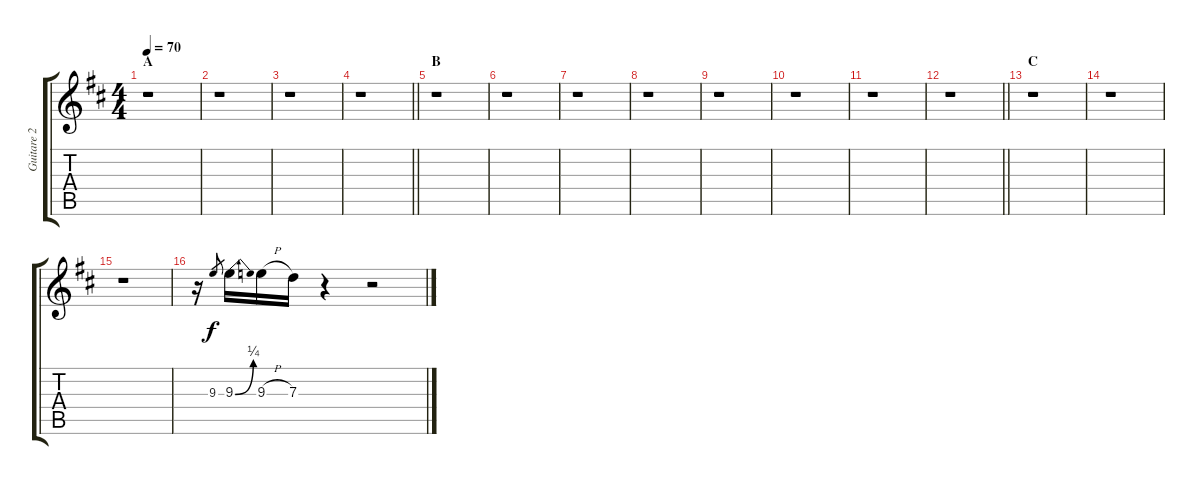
\track ("Guitare 2" "Guitare 2") {instrument overdrivenguitar}
\staff {score tabs}
\tuning (E4 B3 G3 D3 A2 E2) {hide}
\ts (4 4)
\section ("" "A")
\tempo 70
\clef g2
\ks d
r.1{dy f instrument overdrivenguitar} |
r.1 |
r.1 |
\barLineRight lightlight
r.1 |
\section ("" "B")
r.1 |
r.1 |
r.1 |
r.1 |
r.1 |
r.1 |
r.1 |
\barLineRight lightlight
r.1 |
\section ("" "C")
r.1 |
r.1 |
r.1 |
r.16{volume 8} 9.3.8{gr} 9.3{be (bend 0 0 60 1)}.16 9.3{h}.16 7.3.16 r.4 r.2
